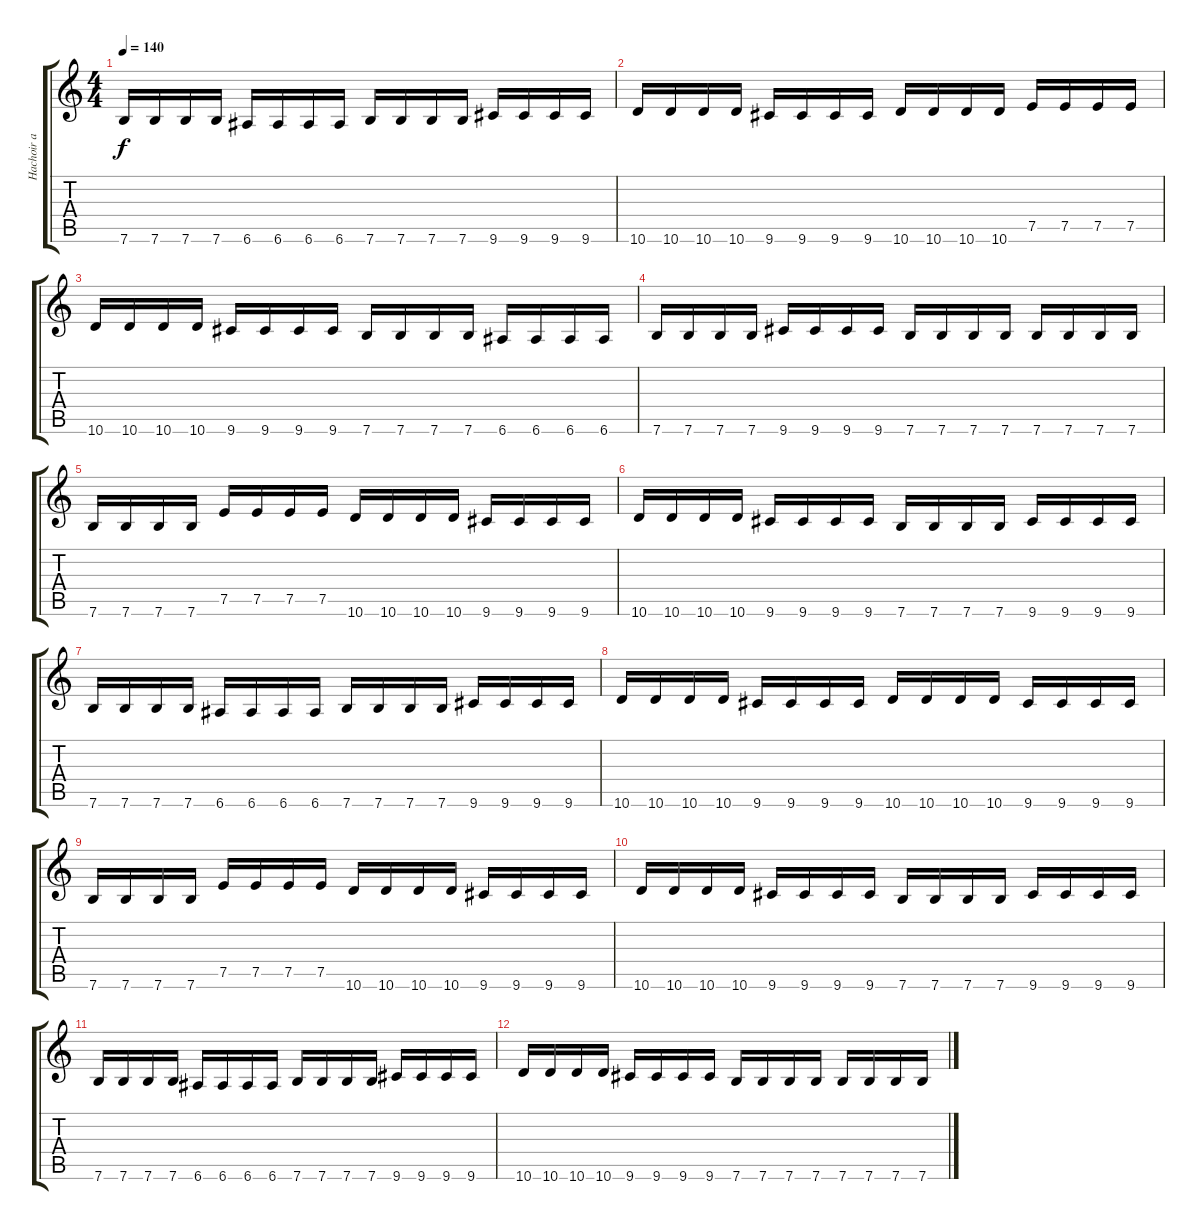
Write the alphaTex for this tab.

\track ("Hachoir a Elfes" "Hachoir a ") {instrument distortionguitar}
\staff {score tabs}
\tuning (E4 B3 G3 D3 A2 E2) {hide}
\ts (4 4)
\tempo 140
\clef g2
\ks c
7.6.16{dy f} 7.6.16 7.6.16 7.6.16 6.6.16 6.6.16 6.6.16 6.6.16 7.6.16 7.6.16 7.6.16 7.6.16 9.6.16 9.6.16 9.6.16 9.6.16 |
10.6.16 10.6.16 10.6.16 10.6.16 9.6.16 9.6.16 9.6.16 9.6.16 10.6.16 10.6.16 10.6.16 10.6.16 7.5.16 7.5.16 7.5.16 7.5.16 |
10.6.16 10.6.16 10.6.16 10.6.16 9.6.16 9.6.16 9.6.16 9.6.16 7.6.16 7.6.16 7.6.16 7.6.16 6.6.16 6.6.16 6.6.16 6.6.16 |
7.6.16 7.6.16 7.6.16 7.6.16 9.6.16 9.6.16 9.6.16 9.6.16 7.6.16 7.6.16 7.6.16 7.6.16 7.6.16 7.6.16 7.6.16 7.6.16 |
7.6.16 7.6.16 7.6.16 7.6.16 7.5.16 7.5.16 7.5.16 7.5.16 10.6.16 10.6.16 10.6.16 10.6.16 9.6.16 9.6.16 9.6.16 9.6.16 |
10.6.16 10.6.16 10.6.16 10.6.16 9.6.16 9.6.16 9.6.16 9.6.16 7.6.16 7.6.16 7.6.16 7.6.16 9.6.16 9.6.16 9.6.16 9.6.16 |
7.6.16 7.6.16 7.6.16 7.6.16 6.6.16 6.6.16 6.6.16 6.6.16 7.6.16 7.6.16 7.6.16 7.6.16 9.6.16 9.6.16 9.6.16 9.6.16 |
10.6.16 10.6.16 10.6.16 10.6.16 9.6.16 9.6.16 9.6.16 9.6.16 10.6.16 10.6.16 10.6.16 10.6.16 9.6.16 9.6.16 9.6.16 9.6.16 |
7.6.16 7.6.16 7.6.16 7.6.16 7.5.16 7.5.16 7.5.16 7.5.16 10.6.16 10.6.16 10.6.16 10.6.16 9.6.16 9.6.16 9.6.16 9.6.16 |
10.6.16 10.6.16 10.6.16 10.6.16 9.6.16 9.6.16 9.6.16 9.6.16 7.6.16 7.6.16 7.6.16 7.6.16 9.6.16 9.6.16 9.6.16 9.6.16 |
7.6.16 7.6.16 7.6.16 7.6.16 6.6.16 6.6.16 6.6.16 6.6.16 7.6.16 7.6.16 7.6.16 7.6.16 9.6.16 9.6.16 9.6.16 9.6.16 |
10.6.16 10.6.16 10.6.16 10.6.16 9.6.16 9.6.16 9.6.16 9.6.16 7.6.16 7.6.16 7.6.16 7.6.16 7.6.16 7.6.16 7.6.16 7.6.16
